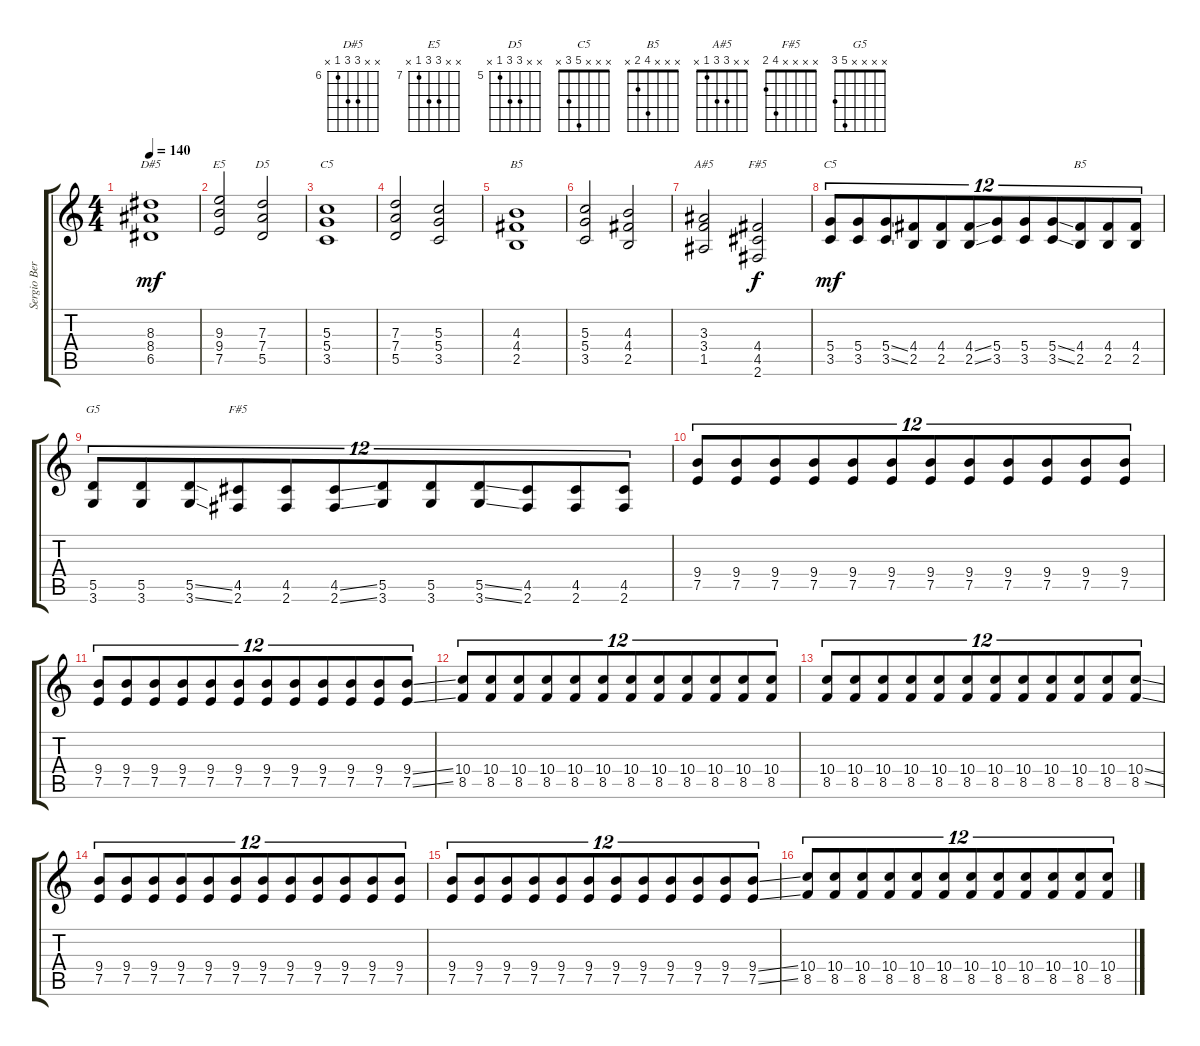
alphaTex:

\track ("Sergio Berdichevsky" "Sergio Ber") {instrument distortionguitar}
\staff {score tabs}
\tuning (E4 B3 G3 D3 A2 E2) {hide}
\chord ("D#5" x x 8 8 6 x) {firstfret 6}
\chord ("E5" x x 9 9 7 x) {firstfret 7}
\chord ("D5" x x 7 7 5 x) {firstfret 5}
\chord ("C5" x x 5 5 3 x)
\chord ("B5" x x 4 4 2 x)
\chord ("A#5" x x 3 3 1 x)
\chord ("F#5" x x x 4 4 2)
\chord ("C5" x x x 5 3 x)
\chord ("B5" x x x 4 2 x)
\chord ("G5" x x x x 5 3)
\chord ("F#5" x x x x 4 2)
\ts (4 4)
\tempo 140
\clef g2
\ks c
(8.3 8.4 6.5).1{ch "D#5" dy mf} |
(9.3 9.4 7.5).2{ch "E5"} (7.3 7.4 5.5).2{ch "D5"} |
(5.3 5.4 3.5).1{ch "C5"} |
(7.3 7.4 5.5).2 (5.3 5.4 3.5).2 |
(4.3 4.4 2.5).1{ch "B5"} |
(5.3 5.4 3.5).2 (4.3 4.4 2.5).2 |
(3.3 3.4 1.5).2{ch "A#5"} (4.4 4.5 2.6).2{ch "F#5" dy f} |
(5.4 3.5).8{tu (12 8) ch "C5" dy mf} (5.4 3.5).8{tu (12 8)} (5.4{ss} 3.5{ss}).8{tu (12 8)} (4.4 2.5).8{tu (12 8)} (4.4 2.5).8{tu (12 8)} (4.4{ss} 2.5{ss}).8{tu (12 8)} (5.4 3.5).8{tu (12 8)} (5.4 3.5).8{tu (12 8)} (5.4{ss} 3.5{ss}).8{tu (12 8)} (4.4 2.5).8{tu (12 8) ch "B5"} (4.4 2.5).8{tu (12 8)} (4.4 2.5).8{tu (12 8)} |
(5.5 3.6).8{tu (12 8) ch "G5"} (5.5 3.6).8{tu (12 8)} (5.5{ss} 3.6{ss}).8{tu (12 8)} (4.5 2.6).8{tu (12 8) ch "F#5"} (4.5 2.6).8{tu (12 8)} (4.5{ss} 2.6{ss}).8{tu (12 8)} (5.5 3.6).8{tu (12 8)} (5.5 3.6).8{tu (12 8)} (5.5{ss} 3.6{ss}).8{tu (12 8)} (4.5 2.6).8{tu (12 8)} (4.5 2.6).8{tu (12 8)} (4.5 2.6).8{tu (12 8)} |
(9.4 7.5).8{tu (12 8)} (9.4 7.5).8{tu (12 8)} (9.4 7.5).8{tu (12 8)} (9.4 7.5).8{tu (12 8)} (9.4 7.5).8{tu (12 8)} (9.4 7.5).8{tu (12 8)} (9.4 7.5).8{tu (12 8)} (9.4 7.5).8{tu (12 8)} (9.4 7.5).8{tu (12 8)} (9.4 7.5).8{tu (12 8)} (9.4 7.5).8{tu (12 8)} (9.4 7.5).8{tu (12 8)} |
(9.4 7.5).8{tu (12 8)} (9.4 7.5).8{tu (12 8)} (9.4 7.5).8{tu (12 8)} (9.4 7.5).8{tu (12 8)} (9.4 7.5).8{tu (12 8)} (9.4 7.5).8{tu (12 8)} (9.4 7.5).8{tu (12 8)} (9.4 7.5).8{tu (12 8)} (9.4 7.5).8{tu (12 8)} (9.4 7.5).8{tu (12 8)} (9.4 7.5).8{tu (12 8)} (9.4{ss} 7.5{ss}).8{tu (12 8)} |
(10.4 8.5).8{tu (12 8)} (10.4 8.5).8{tu (12 8)} (10.4 8.5).8{tu (12 8)} (10.4 8.5).8{tu (12 8)} (10.4 8.5).8{tu (12 8)} (10.4 8.5).8{tu (12 8)} (10.4 8.5).8{tu (12 8)} (10.4 8.5).8{tu (12 8)} (10.4 8.5).8{tu (12 8)} (10.4 8.5).8{tu (12 8)} (10.4 8.5).8{tu (12 8)} (10.4 8.5).8{tu (12 8)} |
(10.4 8.5).8{tu (12 8)} (10.4 8.5).8{tu (12 8)} (10.4 8.5).8{tu (12 8)} (10.4 8.5).8{tu (12 8)} (10.4 8.5).8{tu (12 8)} (10.4 8.5).8{tu (12 8)} (10.4 8.5).8{tu (12 8)} (10.4 8.5).8{tu (12 8)} (10.4 8.5).8{tu (12 8)} (10.4 8.5).8{tu (12 8)} (10.4 8.5).8{tu (12 8)} (10.4{ss} 8.5{ss}).8{tu (12 8)} |
(9.4 7.5).8{tu (12 8)} (9.4 7.5).8{tu (12 8)} (9.4 7.5).8{tu (12 8)} (9.4 7.5).8{tu (12 8)} (9.4 7.5).8{tu (12 8)} (9.4 7.5).8{tu (12 8)} (9.4 7.5).8{tu (12 8)} (9.4 7.5).8{tu (12 8)} (9.4 7.5).8{tu (12 8)} (9.4 7.5).8{tu (12 8)} (9.4 7.5).8{tu (12 8)} (9.4 7.5).8{tu (12 8)} |
(9.4 7.5).8{tu (12 8)} (9.4 7.5).8{tu (12 8)} (9.4 7.5).8{tu (12 8)} (9.4 7.5).8{tu (12 8)} (9.4 7.5).8{tu (12 8)} (9.4 7.5).8{tu (12 8)} (9.4 7.5).8{tu (12 8)} (9.4 7.5).8{tu (12 8)} (9.4 7.5).8{tu (12 8)} (9.4 7.5).8{tu (12 8)} (9.4 7.5).8{tu (12 8)} (9.4{ss} 7.5{ss}).8{tu (12 8)} |
(10.4 8.5).8{tu (12 8)} (10.4 8.5).8{tu (12 8)} (10.4 8.5).8{tu (12 8)} (10.4 8.5).8{tu (12 8)} (10.4 8.5).8{tu (12 8)} (10.4 8.5).8{tu (12 8)} (10.4 8.5).8{tu (12 8)} (10.4 8.5).8{tu (12 8)} (10.4 8.5).8{tu (12 8)} (10.4 8.5).8{tu (12 8)} (10.4 8.5).8{tu (12 8)} (10.4 8.5).8{tu (12 8)}
